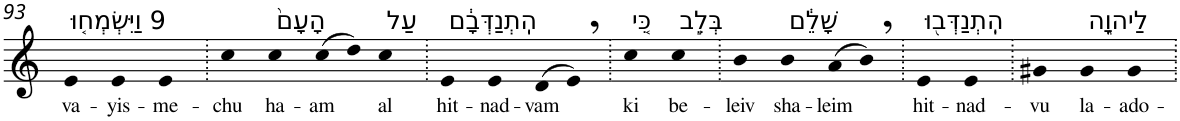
**kern	**text
*part1	*part1
*staff1	*staff1
*I"Piano	*
*I'Pno	*
!!LO:PB:g=z
*clefG2	*
*k[]	*
=93	=93
!LO:TX:a:t=9 וַיִּשְׂמְח֤וּ	!
!	!LO:LY:b
4e	va-
!	!LO:LY:b
4e	-yis-
!	!LO:LY:b
4e	-me-
=94.	=94.
!	!LO:LY:b
4cc	-chu
!LO:TX:a:t=הָעָם֙	!
!	!LO:LY:b
4cc	ha-
!	!LO:LY:b
(>8cc	-am
8dd)	.
!LO:TX:a:t=עַל	!
!	!LO:LY:b
4cc	al
=95.	=95.
!LO:TX:a:t=הִֽתְנַדְּבָ֔ם	!
!	!LO:LY:b
4e	hit-
!	!LO:LY:b
4e	-nad-
!	!LO:LY:b
(>8d	-vam
8e,)	.
=96.	=96.
!LO:TX:a:t=כִּ֚י	!
!	!LO:LY:b
4cc	ki
!LO:TX:a:t=בְּלֵ֣ב	!
!	!LO:LY:b
4cc	be-
=97.	=97.
!	!LO:LY:b
4b	-leiv
!LO:TX:a:t=שָׁלֵ֔ם	!
!	!LO:LY:b
4b	sha-
!	!LO:LY:b
(>8a	-leim
8b,)	.
=98.	=98.
!LO:TX:a:t=הִֽתְנַדְּב֖וּ	!
!	!LO:LY:b
4e	hit-
!	!LO:LY:b
4e	-nad-
=99.	=99.
!	!LO:LY:b
4g#X	-vu
!LO:TX:a:t=לַיהוָ֑ה	!
!	!LO:LY:b
4g#	la-
!	!LO:LY:b
4g#	-ado-
=.	=.
*-	*-
